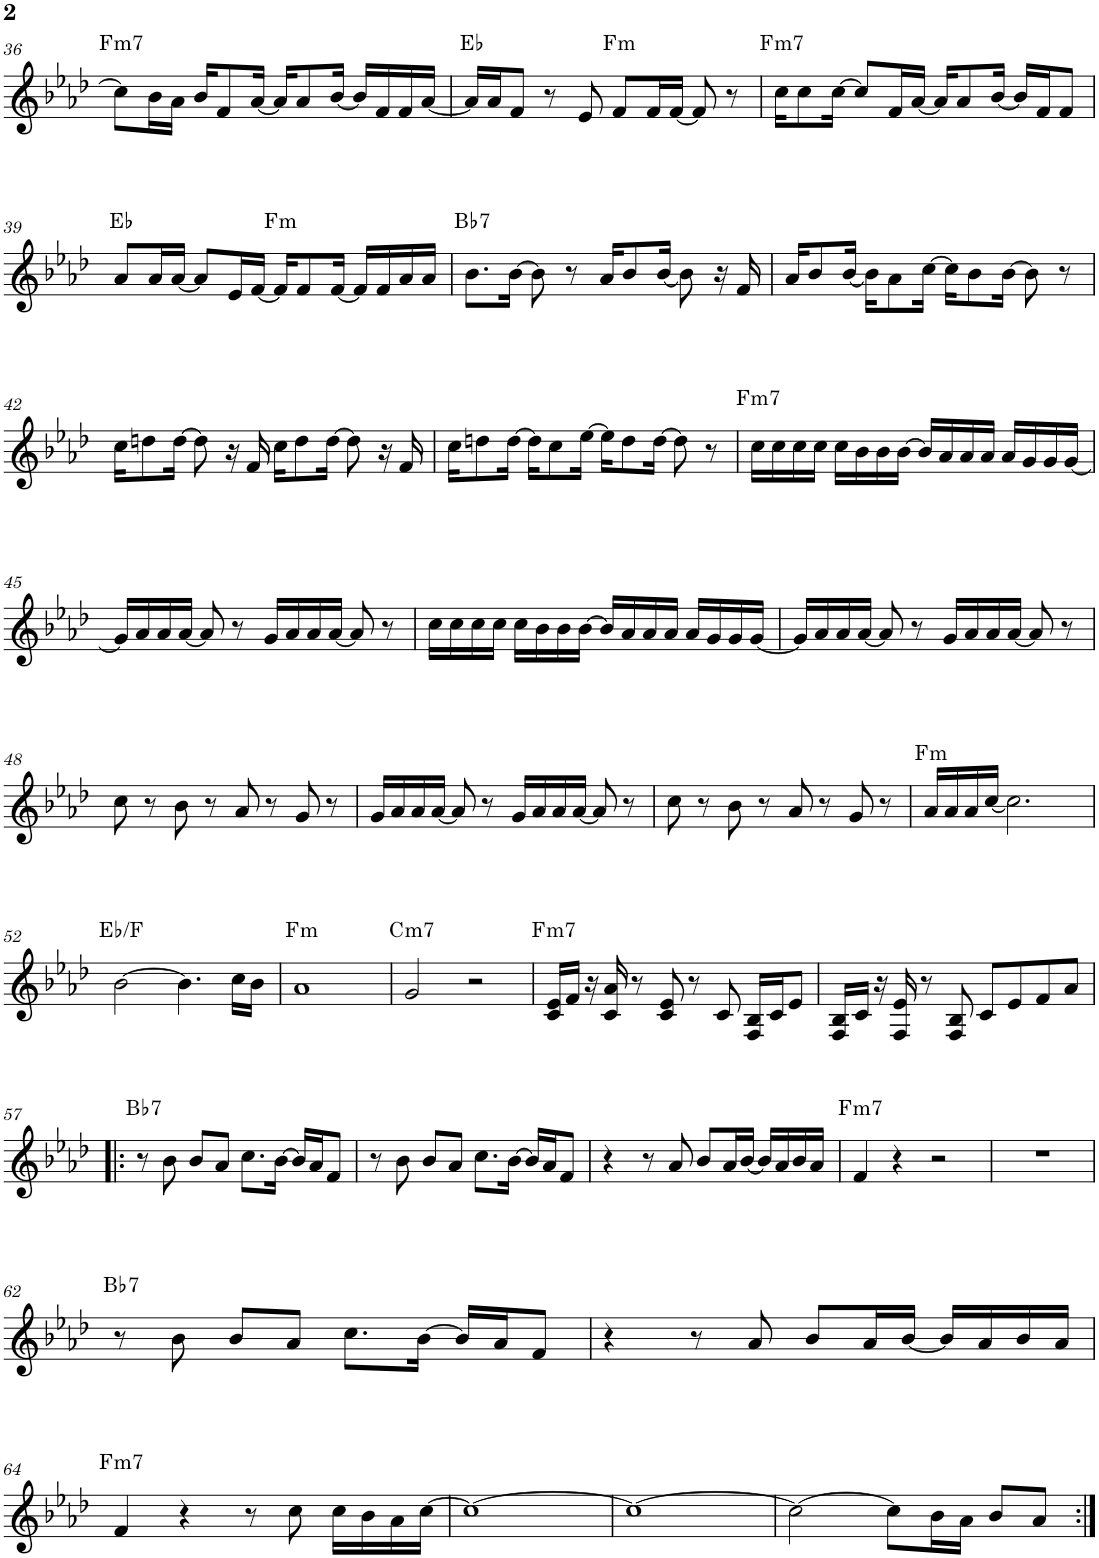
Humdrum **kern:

**kern	**harte
*part1	*part1
*staff1	*
*I"P1	*
!!LO:PB:g=z
*clefG2	*
*k[b-e-a-d-]	*
*f:	*
*M4/4	*
=36	=36
!	!LO:H:kt=m7
8cc\L]	F:min7
16b-\L	.
16a-\JJ	.
16b-/KL	.
8f/	.
[<16a-/Jk	.
16a-/KL]	.
8a-/	.
[<16b-/Jk	.
16b-/LL]	.
16f/	.
16f/	.
[<16a-/JJ	.
=37	=37
16a-/LL]	Eb:maj
16a-/J	.
8f/J	.
8r	.
8e-/	.
!	!LO:H:kt=m
8f/L	F:min
16f/L	.
[<16f/JJ	.
8f/]	.
8r	.
=38	=38
!	!LO:H:kt=m7
16cc\KL	F:min7
8cc\	.
[>16cc\Jk	.
8cc/L]	.
16f/L	.
[<16a-/JJ	.
16a-/KL]	.
8a-/	.
[<16b-/Jk	.
16b-/LL]	.
16f/J	.
8f/J	.
!!LO:LB:g=z
=39	=39
8a-/L	Eb:maj
16a-/L	.
[<16a-/JJ	.
8a-/L]	.
16e-/L	.
[<16f/JJ	.
!	!LO:H:kt=m
16f/KL]	F:min
8f/	.
[<16f/Jk	.
16f/LL]	.
16f/	.
16a-/	.
16a-/JJ	.
=40	=40
!	!LO:H:kt=7
8.b-\L	Bb:7
[>16b-\Jk	.
8b-\]	.
8r	.
16a-/KL	.
8b-/	.
[<16b-/Jk	.
8b-\]	.
16r	.
16f/	.
=41	=41
16a-/KL	.
8b-/	.
[<16b-/Jk	.
16b-\KL]	.
8a-\	.
[>16cc\Jk	.
16cc\KL]	.
8b-\	.
[>16b-\Jk	.
8b-\]	.
8r	.
!!LO:LB:g=z
=42	=42
16cc\KL	.
8ddn\	.
[>16dd\Jk	.
8dd\]	.
16r	.
16f/	.
16cc\KL	.
8dd\	.
[>16dd\Jk	.
8dd\]	.
16r	.
16f/	.
=43	=43
16cc\KL	.
8ddn\	.
[>16dd\Jk	.
16dd\KL]	.
8cc\	.
[>16ee-\Jk	.
16ee-\KL]	.
8dd\	.
[>16dd\Jk	.
8dd\]	.
8r	.
=44	=44
!	!LO:H:kt=m7
16cc\LL	F:min7
16cc\	.
16cc\	.
16cc\JJ	.
16cc\LL	.
16b-\	.
16b-\	.
[>16b-\JJ	.
16b-/LL]	.
16a-/	.
16a-/	.
16a-/JJ	.
16a-/LL	.
16g/	.
16g/	.
[<16g/JJ	.
!!LO:LB:g=z
=45	=45
16g/LL]	.
16a-/	.
16a-/	.
[<16a-/JJ	.
8a-/]	.
8r	.
16g/LL	.
16a-/	.
16a-/	.
[<16a-/JJ	.
8a-/]	.
8r	.
=46	=46
16cc\LL	.
16cc\	.
16cc\	.
16cc\JJ	.
16cc\LL	.
16b-\	.
16b-\	.
[>16b-\JJ	.
16b-/LL]	.
16a-/	.
16a-/	.
16a-/JJ	.
16a-/LL	.
16g/	.
16g/	.
[<16g/JJ	.
=47	=47
16g/LL]	.
16a-/	.
16a-/	.
[<16a-/JJ	.
8a-/]	.
8r	.
16g/LL	.
16a-/	.
16a-/	.
[<16a-/JJ	.
8a-/]	.
8r	.
!!LO:LB:g=z
=48	=48
8cc\	.
8r	.
8b-\	.
8r	.
8a-/	.
8r	.
8g/	.
8r	.
=49	=49
16g/LL	.
16a-/	.
16a-/	.
[<16a-/JJ	.
8a-/]	.
8r	.
16g/LL	.
16a-/	.
16a-/	.
[<16a-/JJ	.
8a-/]	.
8r	.
=50	=50
8cc\	.
8r	.
8b-\	.
8r	.
8a-/	.
8r	.
8g/	.
8r	.
=51	=51
!	!LO:H:kt=m
16a-/LL	F:min
16a-/	.
16a-/	.
[<16cc/JJ	.
2.cc\]	.
!!LO:LB:g=z
=52	=52
[>2b-\	Eb:maj/2
4.b-\]	.
16cc\LL	.
16b-\JJ	.
=53	=53
!	!LO:H:kt=m
1a-	F:min
=54	=54
!	!LO:H:kt=m7
2g/	C:min7
2r	.
=55	=55
!	!LO:H:kt=m7
16c/ 16e-/LL	F:min7
16f/JJ	.
16r	.
16c/ 16a-/	.
8r	.
8c/ 8e-/	.
8r	.
8c/	.
16F/ 16B-/LL	.
16c/J	.
8e-/J	.
=56	=56
16F/ 16B-/LL	.
16c/JJ	.
16r	.
16F/ 16e-/	.
8r	.
8F/ 8B-/	.
8c/L	.
8e-/	.
8f/	.
8a-/J	.
!!LO:LB:g=z
=57!|:	=57!|:
!	!LO:H:kt=7
8r	Bb:7
8b-\	.
8b-/L	.
8a-/J	.
8.cc\L	.
[>16b-\Jk	.
16b-/LL]	.
16a-/J	.
8f/J	.
=58	=58
8r	.
8b-\	.
8b-/L	.
8a-/J	.
8.cc\L	.
[>16b-\Jk	.
16b-/LL]	.
16a-/J	.
8f/J	.
=59	=59
4r	.
8r	.
8a-/	.
8b-/L	.
16a-/L	.
[<16b-/JJ	.
16b-/LL]	.
16a-/	.
16b-/	.
16a-/JJ	.
=60	=60
!	!LO:H:kt=m7
4f/	F:min7
4r	.
2r	.
=61	=61
1r	.
!!LO:LB:g=z
=62	=62
!	!LO:H:kt=7
8r	Bb:7
8b-\	.
8b-/L	.
8a-/J	.
8.cc\L	.
[>16b-\Jk	.
16b-/LL]	.
16a-/J	.
8f/J	.
=63	=63
4r	.
8r	.
8a-/	.
8b-/L	.
16a-/L	.
[<16b-/JJ	.
16b-/LL]	.
16a-/	.
16b-/	.
16a-/JJ	.
!!LO:LB:g=z
=64	=64
!	!LO:H:kt=m7
4f/	F:min7
4r	.
8r	.
8cc\	.
16cc\LL	.
16b-\	.
16a-\	.
[>16cc\JJ	.
=65	=65
1cc_	.
=66	=66
1cc_	.
=67	=67
2cc\_	.
8cc\L]	.
16b-\L	.
16a-\JJ	.
8b-/L	.
8a-/J	.
=:|!	=:|!
*-	*-
